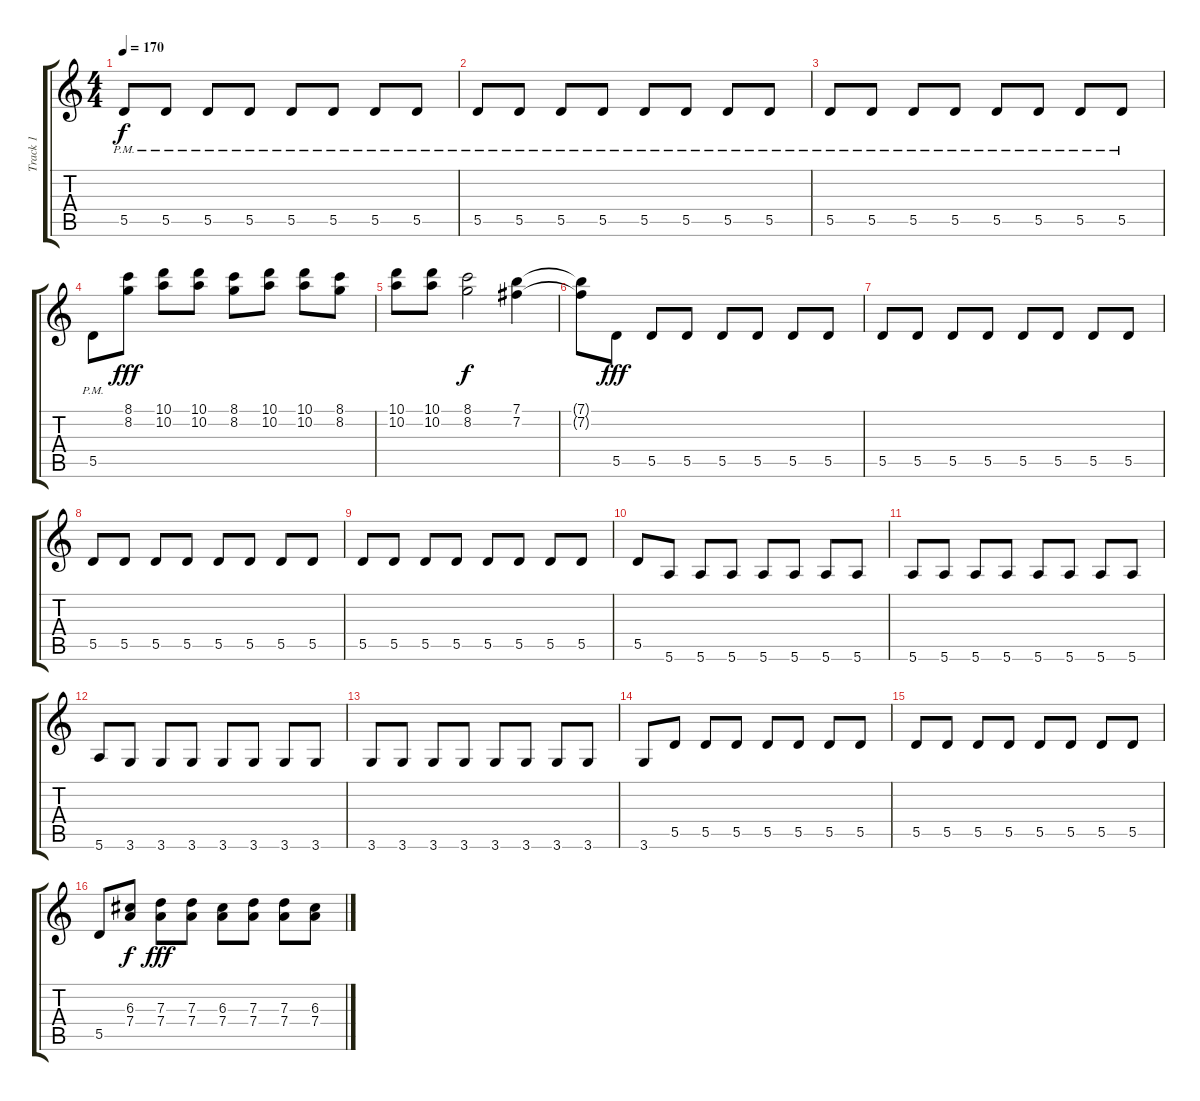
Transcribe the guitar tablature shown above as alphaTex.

\track ("Track 1" "Track 1") {instrument electricguitarclean}
\staff {score tabs}
\tuning (E4 B3 G3 D3 A2 E2) {hide}
\ts (4 4)
\tempo 170
\clef g2
\ks c
5.5{pm}.8{dy f} 5.5{pm}.8 5.5{pm}.8 5.5{pm}.8 5.5{pm}.8 5.5{pm}.8 5.5{pm}.8 5.5{pm}.8 |
5.5{pm}.8 5.5{pm}.8 5.5{pm}.8 5.5{pm}.8 5.5{pm}.8 5.5{pm}.8 5.5{pm}.8 5.5{pm}.8 |
5.5{pm}.8 5.5{pm}.8 5.5{pm}.8 5.5{pm}.8 5.5{pm}.8 5.5{pm}.8 5.5{pm}.8 5.5{pm}.8 |
5.5{pm}.8 (8.1 8.2).8{dy fff} (10.1 10.2).8 (10.1 10.2).8 (8.1 8.2).8 (10.1 10.2).8 (10.1 10.2).8 (8.1 8.2).8 |
(10.1 10.2).8 (10.1 10.2).8 (8.1 8.2).2{dy f} (7.1 7.2).4 |
(7.1{t} 7.2{t}).8 5.5.8{dy fff} 5.5.8 5.5.8 5.5.8 5.5.8 5.5.8 5.5.8 |
5.5.8 5.5.8 5.5.8 5.5.8 5.5.8 5.5.8 5.5.8 5.5.8 |
5.5.8 5.5.8 5.5.8 5.5.8 5.5.8 5.5.8 5.5.8 5.5.8 |
5.5.8 5.5.8 5.5.8 5.5.8 5.5.8 5.5.8 5.5.8 5.5.8 |
5.5.8 5.6.8 5.6.8 5.6.8 5.6.8 5.6.8 5.6.8 5.6.8 |
5.6.8 5.6.8 5.6.8 5.6.8 5.6.8 5.6.8 5.6.8 5.6.8 |
5.6.8 3.6.8 3.6.8 3.6.8 3.6.8 3.6.8 3.6.8 3.6.8 |
3.6.8 3.6.8 3.6.8 3.6.8 3.6.8 3.6.8 3.6.8 3.6.8 |
3.6.8 5.5.8 5.5.8 5.5.8 5.5.8 5.5.8 5.5.8 5.5.8 |
5.5.8 5.5.8 5.5.8 5.5.8 5.5.8 5.5.8 5.5.8 5.5.8 |
5.5.8 (6.3 7.4).8{dy f} (7.3 7.4).8{dy fff} (7.3 7.4).8 (6.3 7.4).8 (7.3 7.4).8 (7.3 7.4).8 (6.3 7.4).8
